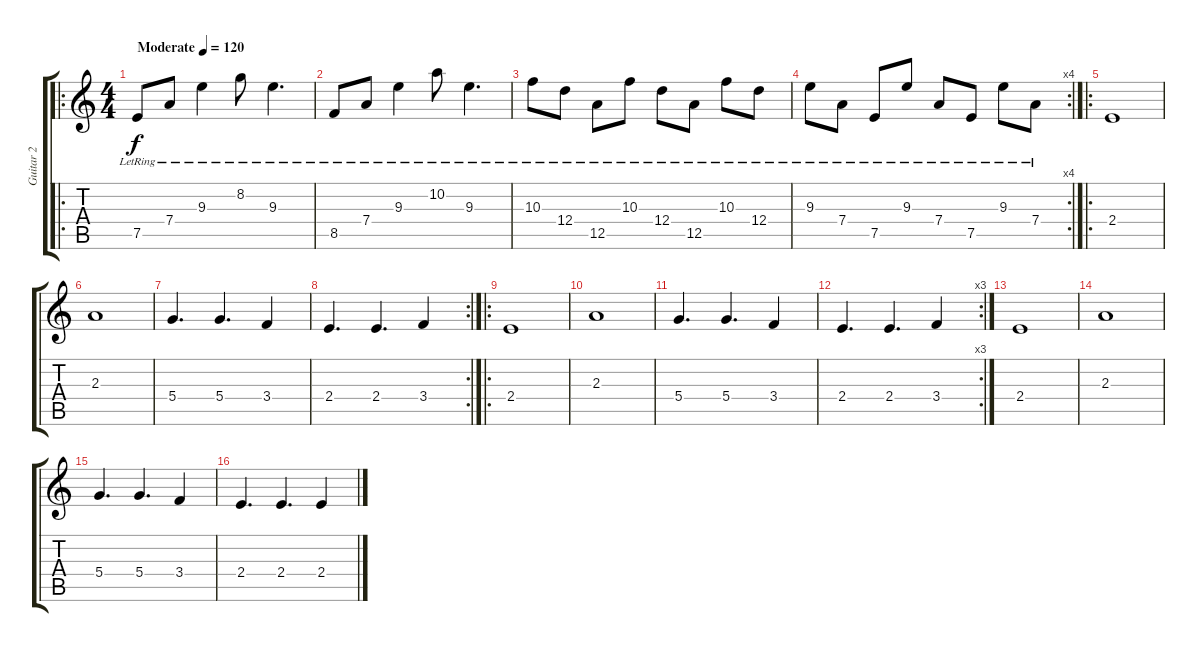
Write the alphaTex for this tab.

\track ("Guitar 2" "Guitar 2") {instrument distortionguitar}
\staff {score tabs}
\tuning (E4 B3 G3 D3 A2 E2) {hide}
\ro
\ts (4 4)
\tempo (120 "Moderate")
\clef g2
\ks c
7.5{lr}.8{dy f instrument distortionguitar} 7.4{lr}.8 9.3{lr}.4 8.2{lr}.8 9.3{lr}.4{d} |
8.5{lr}.8 7.4{lr}.8 9.3{lr}.4 10.2{lr}.8 9.3{lr}.4{d} |
10.3{lr}.8 12.4{lr}.8 12.5{lr}.8 10.3{lr}.8 12.4{lr}.8 12.5{lr}.8 10.3{lr}.8 12.4{lr}.8 |
\rc 4
9.3{lr}.8 7.4{lr}.8 7.5{lr}.8 9.3{lr}.8 7.4{lr}.8 7.5{lr}.8 9.3{lr}.8 7.4{lr}.8 |
\ro
2.4.1 |
2.3.1 |
5.4.4{d} 5.4.4{d} 3.4.4 |
\rc 2
2.4.4{d} 2.4.4{d} 3.4.4 |
\ro
2.4.1 |
2.3.1 |
5.4.4{d} 5.4.4{d} 3.4.4 |
\rc 3
2.4.4{d} 2.4.4{d} 3.4.4 |
2.4.1 |
2.3.1 |
5.4.4{d} 5.4.4{d} 3.4.4 |
2.4.4{d} 2.4.4{d} 2.4.4
